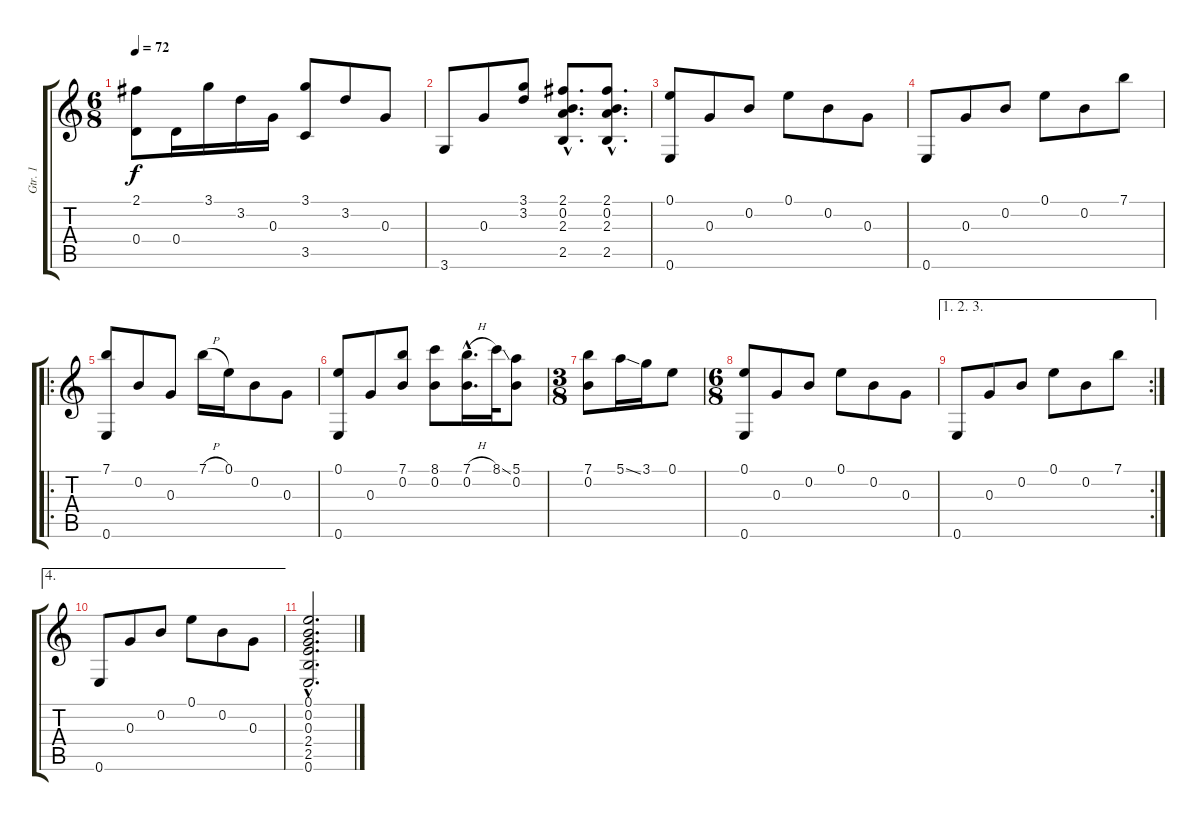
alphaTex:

\track ("Gtr. 1" "Gtr. 1") {instrument acousticguitarsteel}
\staff {score tabs}
\tuning (E4 B3 G3 D3 A2 E2) {hide}
\ts (6 8)
\tempo 72
\clef g2
\ks c
(2.1 0.4).8{dy f} 0.4.16 3.1.16 3.2.16 0.3.16 (3.1 3.5).8 3.2.8 0.3.8 |
3.6.8 0.3.8 (3.1 3.2).8 (2.1{hac} 0.2{hac} 2.3{hac} 2.5{hac}).8{d} (2.1{hac} 0.2{hac} 2.3{hac} 2.5{hac}).8{d} |
(0.1 0.6).8 0.3.8 0.2.8 0.1.8 0.2.8 0.3.8 |
0.6.8 0.3.8 0.2.8 0.1.8 0.2.8 7.1.8 |
\ro
(7.1 0.6).8 0.2.8 0.3.8 7.1{h}.16 0.1.16 0.2.8 0.3.8 |
(0.1 0.6).8 0.3.8 (7.1 0.2).8 (8.1 0.2).8 (7.1{h hac} 0.2{hac}).16{d} 8.1{ss}.32 (5.1 0.2).8 |
\ts (3 8)
(7.1 0.2).8 5.1{ss}.16 3.1.16 0.1.8 |
\ts (6 8)
(0.1 0.6).8 0.3.8 0.2.8 0.1.8 0.2.8 0.3.8 |
\ae (1 2 3)
\rc 2
0.6.8 0.3.8 0.2.8 0.1.8 0.2.8 7.1.8 |
\ae 4
0.6.8 0.3.8 0.2.8 0.1.8 0.2.8 0.3.8 |
(0.1{hac} 0.2{hac} 0.3{hac} 2.4{hac} 2.5{hac} 0.6{hac}).2{d}
